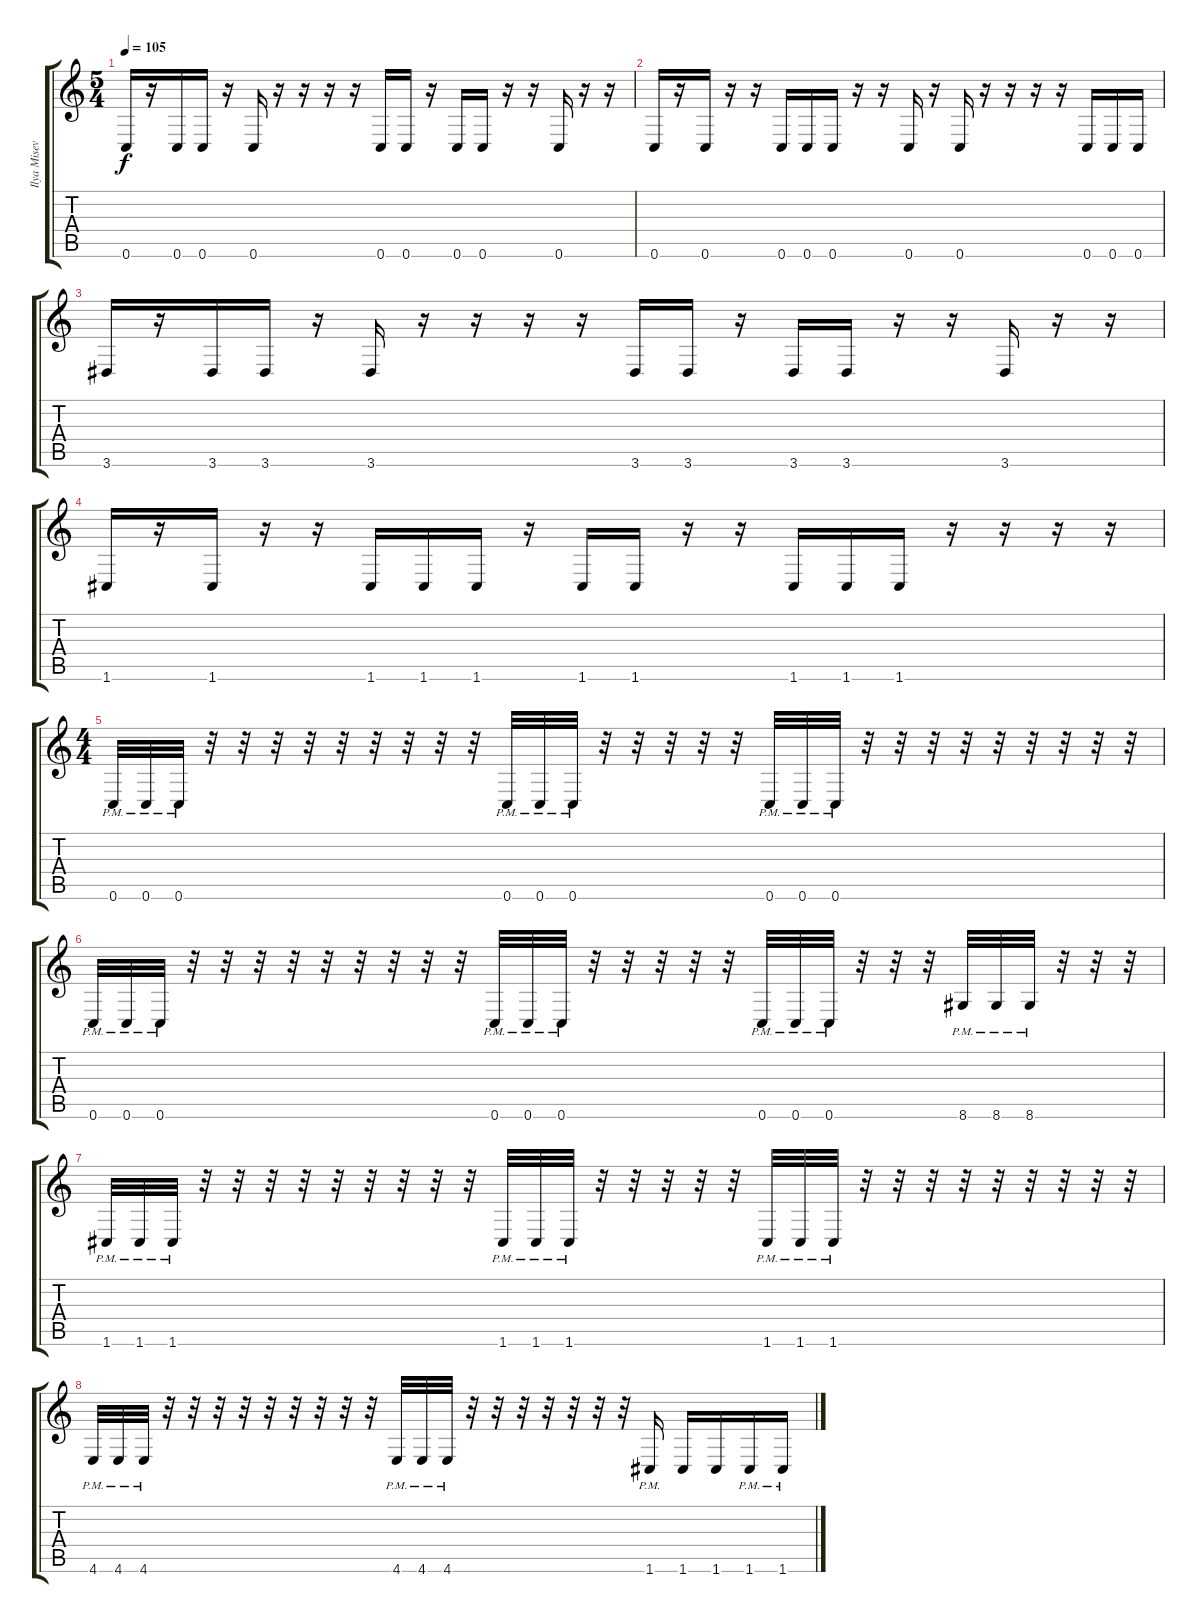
\track ("Ilya Misevich" "Ilya Misev") {instrument electricbassfinger}
\staff {score tabs}
\tuning (C4 G3 Eb3 Bb2 F2 C2) {hide}
\ts (5 4)
\tempo 105
\clef g2
\ks c
0.6.16{dy f} r.16 0.6.16 0.6.16 r.16 0.6.16 r.16 r.16 r.16 r.16 0.6.16 0.6.16 r.16 0.6.16 0.6.16 r.16 r.16 0.6.16 r.16 r.16 |
0.6.16 r.16 0.6.16 r.16 r.16 0.6.16 0.6.16 0.6.16 r.16 r.16 0.6.16 r.16 0.6.16 r.16 r.16 r.16 r.16 0.6.16 0.6.16 0.6.16 |
3.6.16 r.16 3.6.16 3.6.16 r.16 3.6.16 r.16 r.16 r.16 r.16 3.6.16 3.6.16 r.16 3.6.16 3.6.16 r.16 r.16 3.6.16 r.16 r.16 |
1.6.16 r.16 1.6.16 r.16 r.16 1.6.16 1.6.16 1.6.16 r.16 1.6.16 1.6.16 r.16 r.16 1.6.16 1.6.16 1.6.16 r.16 r.16 r.16 r.16 |
\ts (4 4)
0.6{pm}.32 0.6{pm}.32 0.6{pm}.32 r.32 r.32 r.32 r.32 r.32 r.32 r.32 r.32 r.32 0.6{pm}.32 0.6{pm}.32 0.6{pm}.32 r.32 r.32 r.32 r.32 r.32 0.6{pm}.32 0.6{pm}.32 0.6{pm}.32 r.32 r.32 r.32 r.32 r.32 r.32 r.32 r.32 r.32 |
0.6{pm}.32 0.6{pm}.32 0.6{pm}.32 r.32 r.32 r.32 r.32 r.32 r.32 r.32 r.32 r.32 0.6{pm}.32 0.6{pm}.32 0.6{pm}.32 r.32 r.32 r.32 r.32 r.32 0.6{pm}.32 0.6{pm}.32 0.6{pm}.32 r.32 r.32 r.32 8.6{pm}.32 8.6{pm}.32 8.6{pm}.32 r.32 r.32 r.32 |
1.6{pm}.32 1.6{pm}.32 1.6{pm}.32 r.32 r.32 r.32 r.32 r.32 r.32 r.32 r.32 r.32 1.6{pm}.32 1.6{pm}.32 1.6{pm}.32 r.32 r.32 r.32 r.32 r.32 1.6{pm}.32 1.6{pm}.32 1.6{pm}.32 r.32 r.32 r.32 r.32 r.32 r.32 r.32 r.32 r.32 |
4.6{pm}.32 4.6{pm}.32 4.6{pm}.32 r.32 r.32 r.32 r.32 r.32 r.32 r.32 r.32 r.32 4.6{pm}.32 4.6{pm}.32 4.6{pm}.32 r.32 r.32 r.32 r.32 r.32 r.32 r.32 1.6{pm}.16 1.6.16 1.6.16 1.6{pm}.16 1.6{pm}.16
